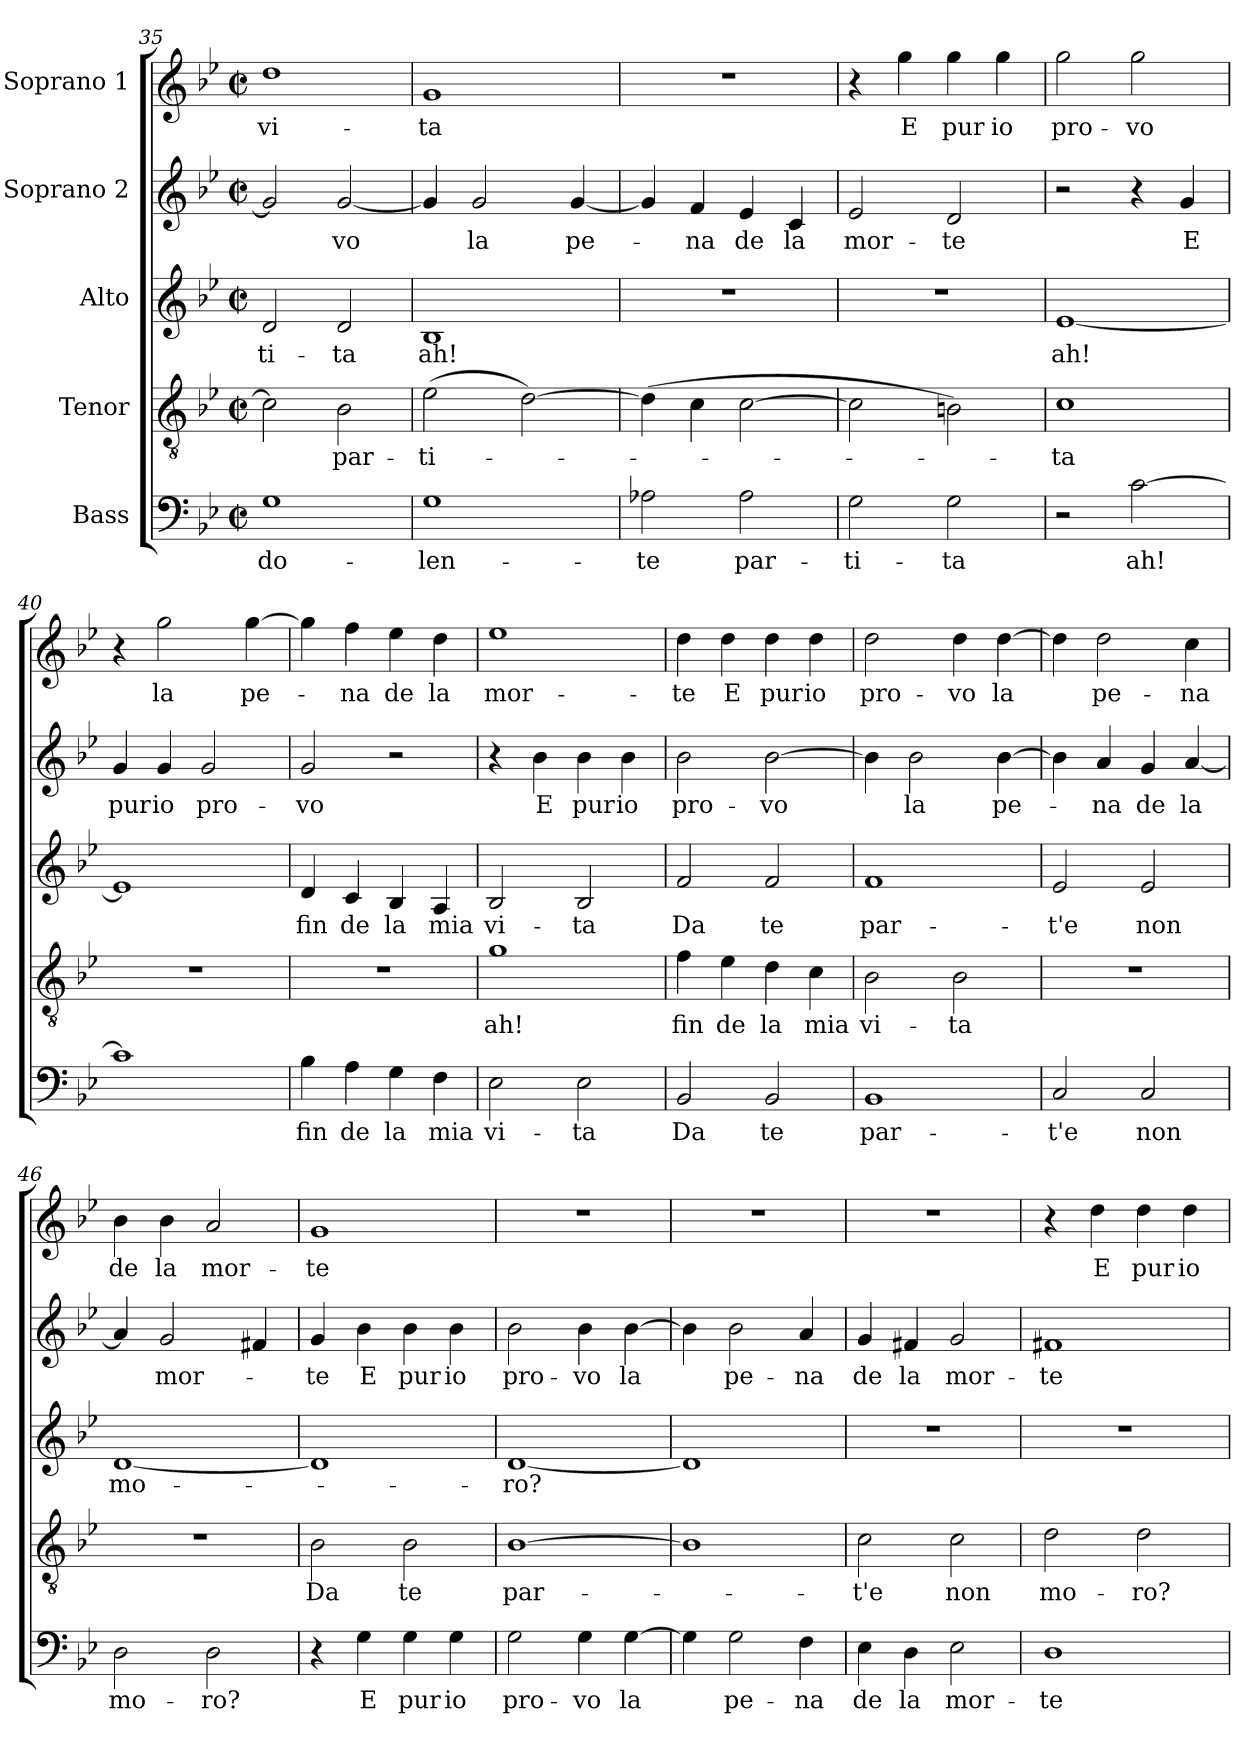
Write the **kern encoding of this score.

**kern	**text	**kern	**text	**kern	**text	**kern	**text	**kern	**text
*part5	*part5	*part4	*part4	*part3	*part3	*part2	*part2	*part1	*part1
*staff5	*staff5	*staff4	*staff4	*staff3	*staff3	*staff2	*staff2	*staff1	*staff1
*I"Bass	*	*I"Tenor	*	*I"Alto	*	*I"Soprano 2	*	*I"Soprano 1	*
*clefF4	*	*clefGv2	*	*clefG2	*	*clefG2	*	*clefG2	*
*k[b-e-]	*	*k[b-e-]	*	*k[b-e-]	*	*k[b-e-]	*	*k[b-e-]	*
*g:	*	*g:	*	*g:	*	*g:	*	*g:	*
*M2/2	*	*M2/2	*	*M2/2	*	*M2/2	*	*M2/2	*
*met(c|)	*	*met(c|)	*	*met(c|)	*	*met(c|)	*	*met(c|)	*
=35	=35	=35	=35	=35	=35	=35	=35	=35	=35
1G	do-	2c\]	.	2d/	-ti-	2g/]	.	1dd	vi-
.	.	2B-\	par-	2d/	-ta	[2g/	-vo	.	.
=36	=36	=36	=36	=36	=36	=36	=36	=36	=36
1G	-len-	(2e-\	-ti-	1B-	ah!	4g/]	.	1g	-ta
.	.	.	.	.	.	2g/	la	.	.
.	.	[2d\)	.	.	.	.	.	.	.
.	.	.	.	.	.	[4g/	pe-	.	.
!!LO:LB:g=z
=37	=37	=37	=37	=37	=37	=37	=37	=37	=37
2A-X\	-te	(4d\]	.	1r	.	4g/]	.	1r	.
.	.	4c\	.	.	.	4f/	-na	.	.
2A-\	par-	[2c\	.	.	.	4e-/	de	.	.
.	.	.	.	.	.	4c/	la	.	.
=38	=38	=38	=38	=38	=38	=38	=38	=38	=38
2G\	-ti-	2c\]	.	1r	.	2e-/	mor-	4r	.
.	.	.	.	.	.	.	.	4gg\	E
2G\	-ta	2Bn\)	.	.	.	2d/	-te	4gg\	pur
.	.	.	.	.	.	.	.	4gg\	io
=39	=39	=39	=39	=39	=39	=39	=39	=39	=39
2r	.	1c	-ta	[1e-	ah!	2r	.	2gg\	pro-
[2c\	ah!	.	.	.	.	4r	.	2gg\	-vo
.	.	.	.	.	.	4g/	E	.	.
=40	=40	=40	=40	=40	=40	=40	=40	=40	=40
1c]	.	1r	.	1e-]	.	4g/	pur	4r	.
.	.	.	.	.	.	4g/	io	2gg\	la
.	.	.	.	.	.	2g/	pro-	.	.
.	.	.	.	.	.	.	.	[4gg\	pe-
=41	=41	=41	=41	=41	=41	=41	=41	=41	=41
4B-\	fin	1r	.	4d/	fin	2g/	-vo	4gg\]	.
4A\	de	.	.	4c/	de	.	.	4ff\	-na
4G\	la	.	.	4B-/	la	2r	.	4ee-\	de
4F\	mia	.	.	4A/	mia	.	.	4dd\	la
!!LO:PB:g=z
=42	=42	=42	=42	=42	=42	=42	=42	=42	=42
2E-\	vi-	1g	ah!	2B-/	vi-	4r	.	1ee-	mor-
.	.	.	.	.	.	4b-\	E	.	.
2E-\	-ta	.	.	2B-/	-ta	4b-\	pur	.	.
.	.	.	.	.	.	4b-\	io	.	.
=43	=43	=43	=43	=43	=43	=43	=43	=43	=43
2BB-/	Da	4f\	fin	2f/	Da	2b-\	pro-	4dd\	-te
.	.	4e-\	de	.	.	.	.	4dd\	E
2BB-/	te	4d\	la	2f/	te	[2b-\	-vo	4dd\	pur
.	.	4c\	mia	.	.	.	.	4dd\	io
=44	=44	=44	=44	=44	=44	=44	=44	=44	=44
1BB-	par-	2B-\	vi-	1f	par-	4b-\]	.	2dd\	pro-
.	.	.	.	.	.	2b-\	la	.	.
.	.	2B-\	-ta	.	.	.	.	4dd\	-vo
.	.	.	.	.	.	[4b-\	pe-	[4dd\	la
=45	=45	=45	=45	=45	=45	=45	=45	=45	=45
2C/	-t'e	1r	.	2e-/	-t'e	4b-\]	.	4dd\]	.
.	.	.	.	.	.	4a/	-na	2dd\	pe-
2C/	non	.	.	2e-/	non	4g/	de	.	.
.	.	.	.	.	.	[4a/	la	4cc\	-na
=46	=46	=46	=46	=46	=46	=46	=46	=46	=46
2D\	mo-	1r	.	[1d	mo-	4a/]	.	4b-\	de
.	.	.	.	.	.	2g/	mor-	4b-\	la
2D\	-ro?	.	.	.	.	.	.	2a/	mor-
.	.	.	.	.	.	4f#X/	.	.	.
!!LO:LB:g=z
=47	=47	=47	=47	=47	=47	=47	=47	=47	=47
4r	.	2B-\	Da	1d]	.	4g/	-te	1g	-te
4G\	E	.	.	.	.	4b-\	E	.	.
4G\	pur	2B-\	te	.	.	4b-\	pur	.	.
4G\	io	.	.	.	.	4b-\	io	.	.
=48	=48	=48	=48	=48	=48	=48	=48	=48	=48
2G\	pro-	[1B-	par-	[1d	-ro?	2b-\	pro-	1r	.
4G\	-vo	.	.	.	.	4b-\	-vo	.	.
[4G\	la	.	.	.	.	[4b-\	la	.	.
=49	=49	=49	=49	=49	=49	=49	=49	=49	=49
4G\]	.	1B-]	.	1d]	.	4b-\]	.	1r	.
2G\	pe-	.	.	.	.	2b-\	pe-	.	.
4F\	-na	.	.	.	.	4a/	-na	.	.
=50	=50	=50	=50	=50	=50	=50	=50	=50	=50
4E-\	de	2c\	-t'e	1r	.	4g/	de	1r	.
4D\	la	.	.	.	.	4f#X/	la	.	.
2E-\	mor-	2c\	non	.	.	2g/	mor-	.	.
=51	=51	=51	=51	=51	=51	=51	=51	=51	=51
1D	-te	2d\	mo-	1r	.	1f#X	-te	4r	.
.	.	.	.	.	.	.	.	4dd\	E
.	.	2d\	-ro?	.	.	.	.	4dd\	pur
.	.	.	.	.	.	.	.	4dd\	io
=	=	=	=	=	=	=	=	=	=
*-	*-	*-	*-	*-	*-	*-	*-	*-	*-
